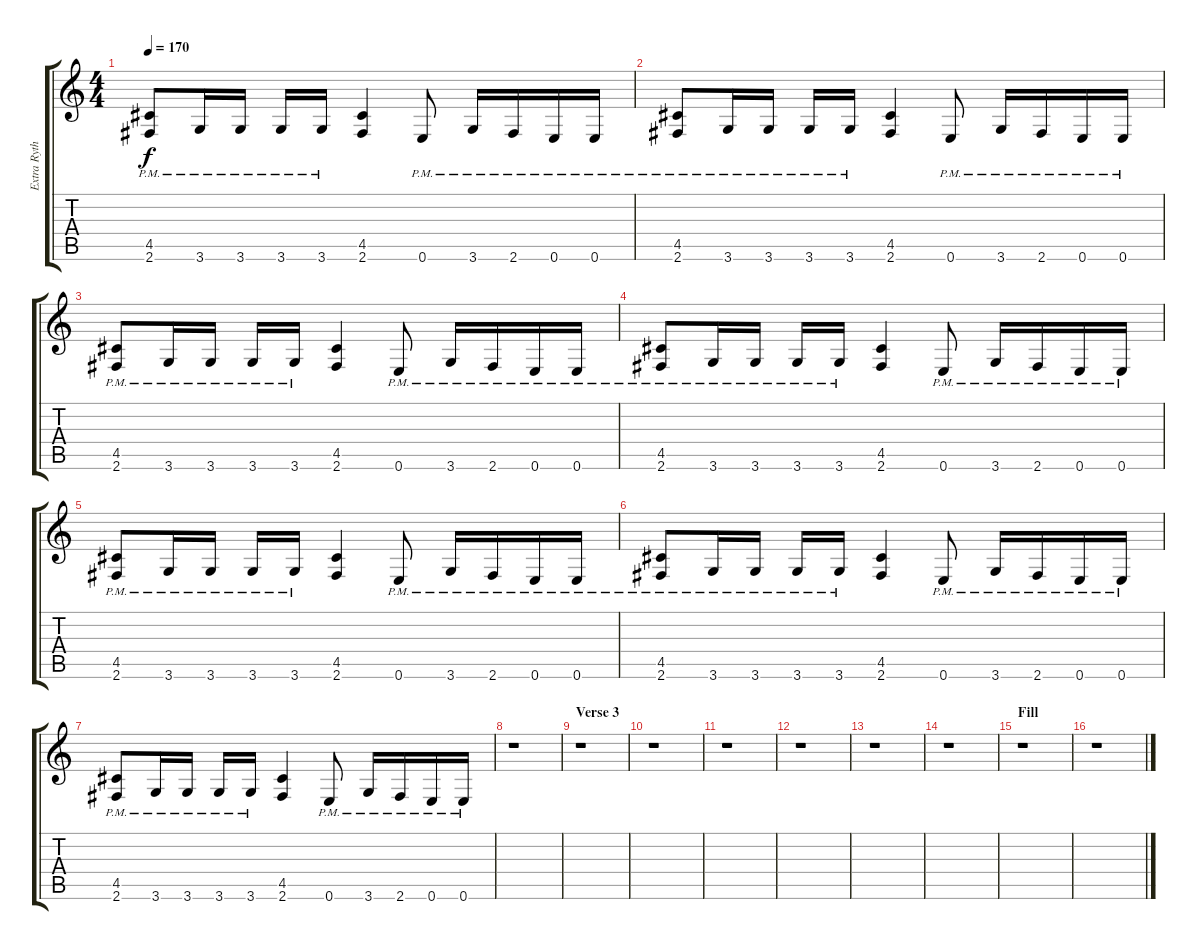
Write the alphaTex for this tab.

\track ("Extra Rythm" "Extra Ryth") {instrument distortionguitar}
\staff {score tabs}
\tuning (E4 B3 G3 D3 A2 E2) {hide}
\ts (4 4)
\tempo 170
\clef g2
\ks c
(4.5 2.6{pm}).8{dy f} 3.6{pm}.16 3.6{pm}.16 3.6{pm}.16 3.6{pm}.16 (4.5 2.6).4 0.6{pm}.8 3.6{pm}.16 2.6{pm}.16 0.6{pm}.16 0.6{pm}.16 |
(4.5 2.6{pm}).8 3.6{pm}.16 3.6{pm}.16 3.6{pm}.16 3.6{pm}.16 (4.5 2.6).4 0.6{pm}.8 3.6{pm}.16 2.6{pm}.16 0.6{pm}.16 0.6{pm}.16 |
(4.5 2.6{pm}).8 3.6{pm}.16 3.6{pm}.16 3.6{pm}.16 3.6{pm}.16 (4.5 2.6).4 0.6{pm}.8 3.6{pm}.16 2.6{pm}.16 0.6{pm}.16 0.6{pm}.16 |
(4.5 2.6{pm}).8 3.6{pm}.16 3.6{pm}.16 3.6{pm}.16 3.6{pm}.16 (4.5 2.6).4 0.6{pm}.8 3.6{pm}.16 2.6{pm}.16 0.6{pm}.16 0.6{pm}.16 |
(4.5 2.6{pm}).8 3.6{pm}.16 3.6{pm}.16 3.6{pm}.16 3.6{pm}.16 (4.5 2.6).4 0.6{pm}.8 3.6{pm}.16 2.6{pm}.16 0.6{pm}.16 0.6{pm}.16 |
(4.5 2.6{pm}).8 3.6{pm}.16 3.6{pm}.16 3.6{pm}.16 3.6{pm}.16 (4.5 2.6).4 0.6{pm}.8 3.6{pm}.16 2.6{pm}.16 0.6{pm}.16 0.6{pm}.16 |
(4.5 2.6{pm}).8 3.6{pm}.16 3.6{pm}.16 3.6{pm}.16 3.6{pm}.16 (4.5 2.6).4 0.6{pm}.8 3.6{pm}.16 2.6{pm}.16 0.6{pm}.16 0.6{pm}.16 |
r.1 |
\section ("" "Verse 3")
r.1 |
r.1 |
r.1 |
r.1 |
r.1 |
r.1 |
\section ("" "Fill")
r.1 |
r.1
